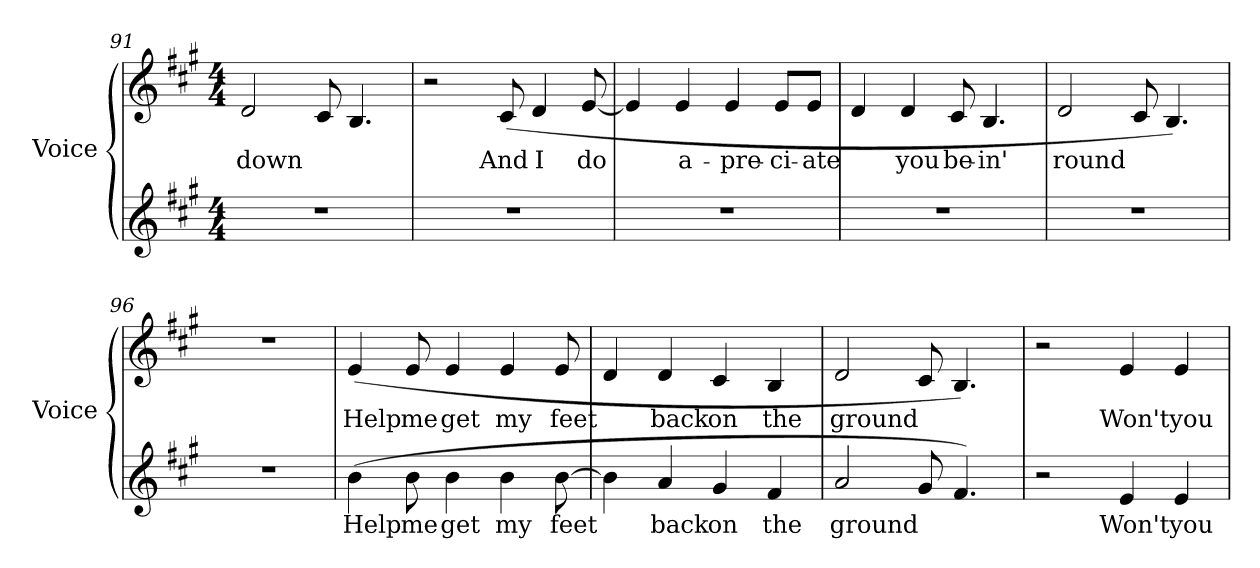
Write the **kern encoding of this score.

**kern	**text	**kern	**text
*part2	*part2	*part1	*part1
*staff2	*staff2	*staff1	*staff1
*I"Voice	*	*I"Voice	*
*I'Voice	*	*I'Voice	*
*clefG2	*	*clefG2	*
*k[f#c#g#]	*	*k[f#c#g#]	*
*A:	*	*A:	*
*M4/4	*	*M4/4	*
=91	=91	=91	=91
!	!	!	!LO:LY:b:color=#000000
1r	.	2di/	down
.	.	8c#i/	.
.	.	4.Bi/	.
!!LO:LB:g=z
=92	=92	=92	=92
1r	.	2r	.
!	!	!	!LO:LY:b:color=#000000
.	.	(8c#i/	And
!	!	!	!LO:LY:b:color=#000000
.	.	4di/	I
!	!	!	!LO:LY:b:color=#000000
.	.	[8ei/	do
=93	=93	=93	=93
1r	.	4ei/]	.
!	!	!	!LO:LY:b:color=#000000
.	.	4ei/	a-
!	!	!	!LO:LY:b:color=#000000
.	.	4ei/	-pre-
!	!	!	!LO:LY:b:color=#000000
.	.	8ei/L	-ci-
!	!	!	!LO:LY:b:color=#000000
.	.	8ei/J	-ate
=94	=94	=94	=94
1r	.	4di/	.
!	!	!	!LO:LY:b:color=#000000
.	.	4di/	you
!	!	!	!LO:LY:b:color=#000000
.	.	8c#i/	be-
!	!	!	!LO:LY:b:color=#000000
.	.	4.Bi/	-in'
=95	=95	=95	=95
!	!	!	!LO:LY:b:color=#000000
1r	.	2di/	round
.	.	8c#i/	.
.	.	4.Bi/)	.
=96	=96	=96	=96
1r	.	1r	.
!!LO:PB:g=z
=97	=97	=97	=97
!	!LO:LY:b:color=#000000	!	!
!	!	!	!LO:LY:b:color=#000000
(4bi\	Help	(4ei/	Help
!	!LO:LY:b:color=#000000	!	!
!	!	!	!LO:LY:b:color=#000000
8bi\	me	8ei/	me
!	!LO:LY:b:color=#000000	!	!
!	!	!	!LO:LY:b:color=#000000
4bi\	get	4ei/	get
!	!LO:LY:b:color=#000000	!	!
!	!	!	!LO:LY:b:color=#000000
4bi\	my	4ei/	my
!	!LO:LY:b:color=#000000	!	!
!	!	!	!LO:LY:b:color=#000000
[8bi\	feet	8ei/	feet
=98	=98	=98	=98
4bi\]	.	4di/	.
!	!LO:LY:b:color=#000000	!	!
!	!	!	!LO:LY:b:color=#000000
4ai/	back	4di/	back
!	!LO:LY:b:color=#000000	!	!
!	!	!	!LO:LY:b:color=#000000
4g#i/	on	4c#i/	on
!	!LO:LY:b:color=#000000	!	!
!	!	!	!LO:LY:b:color=#000000
4f#i/	the	4Bi/	the
=99	=99	=99	=99
!	!LO:LY:b:color=#000000	!	!
!	!	!	!LO:LY:b:color=#000000
2ai/	ground	2di/	ground
8g#i/	.	8c#i/	.
4.f#i/)	.	4.Bi/)	.
=100	=100	=100	=100
2r	.	2r	.
!	!LO:LY:b:color=#000000	!	!
!	!	!	!LO:LY:b:color=#000000
4ei/	Won't	4ei/	Won't
!	!LO:LY:b:color=#000000	!	!
!	!	!	!LO:LY:b:color=#000000
4ei/	you	4ei/	you
=	=	=	=
*-	*-	*-	*-
